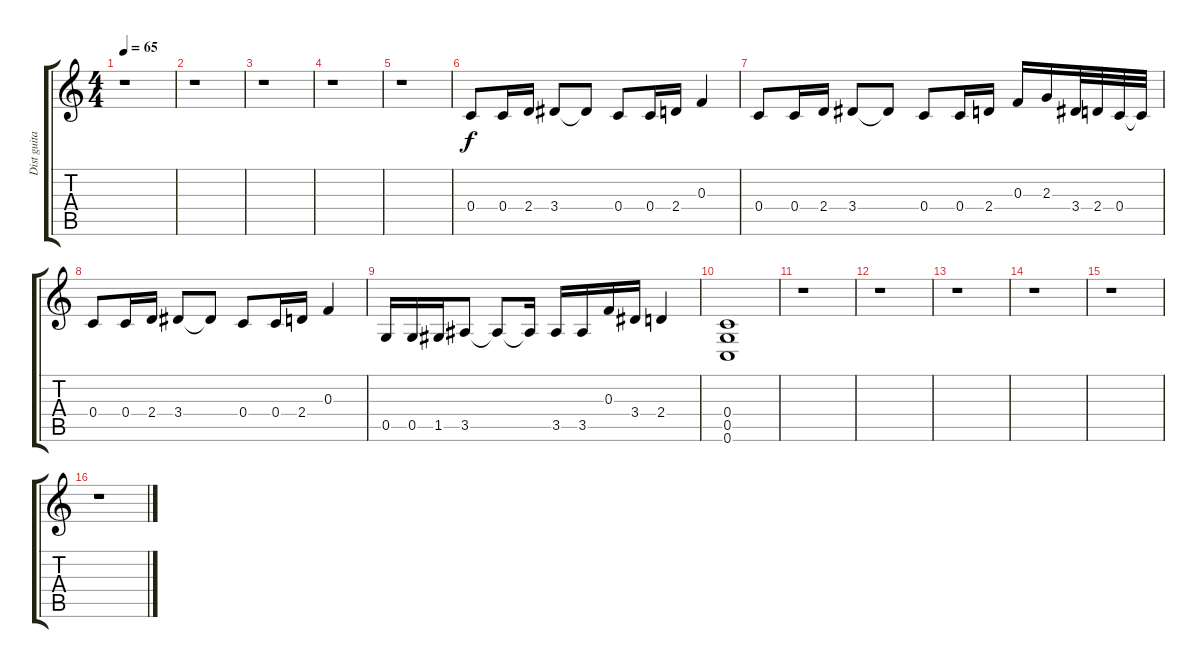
\track ("Dist guitar" "Dist guita") {instrument distortionguitar}
\staff {score tabs}
\tuning (D4 A3 F3 C3 G2 C2) {hide}
\ts (4 4)
\tempo 65
\clef g2
\ks c
r.1{dy f} |
r.1 |
r.1 |
r.1 |
r.1 |
0.4.8 0.4.16 2.4.16 3.4.8 3.4{t}.8 0.4.8 0.4.16 2.4.16 0.3.4 |
0.4.8 0.4.16 2.4.16 3.4.8 3.4{t}.8 0.4.8 0.4.16 2.4.16 0.3.16 2.3.16 3.4.32 2.4.32 0.4.32 0.4{t}.32 |
0.4.8 0.4.16 2.4.16 3.4.8 3.4{t}.8 0.4.8 0.4.16 2.4.16 0.3.4 |
0.5.16 0.5.16 1.5.16 3.5.8 3.5{t}.8 3.5{t}.16 3.5.16 3.5.16 0.3.16 3.4.16 2.4.4 |
(0.4 0.5 0.6).1 |
r.1 |
r.1 |
r.1 |
r.1 |
r.1 |
r.1
